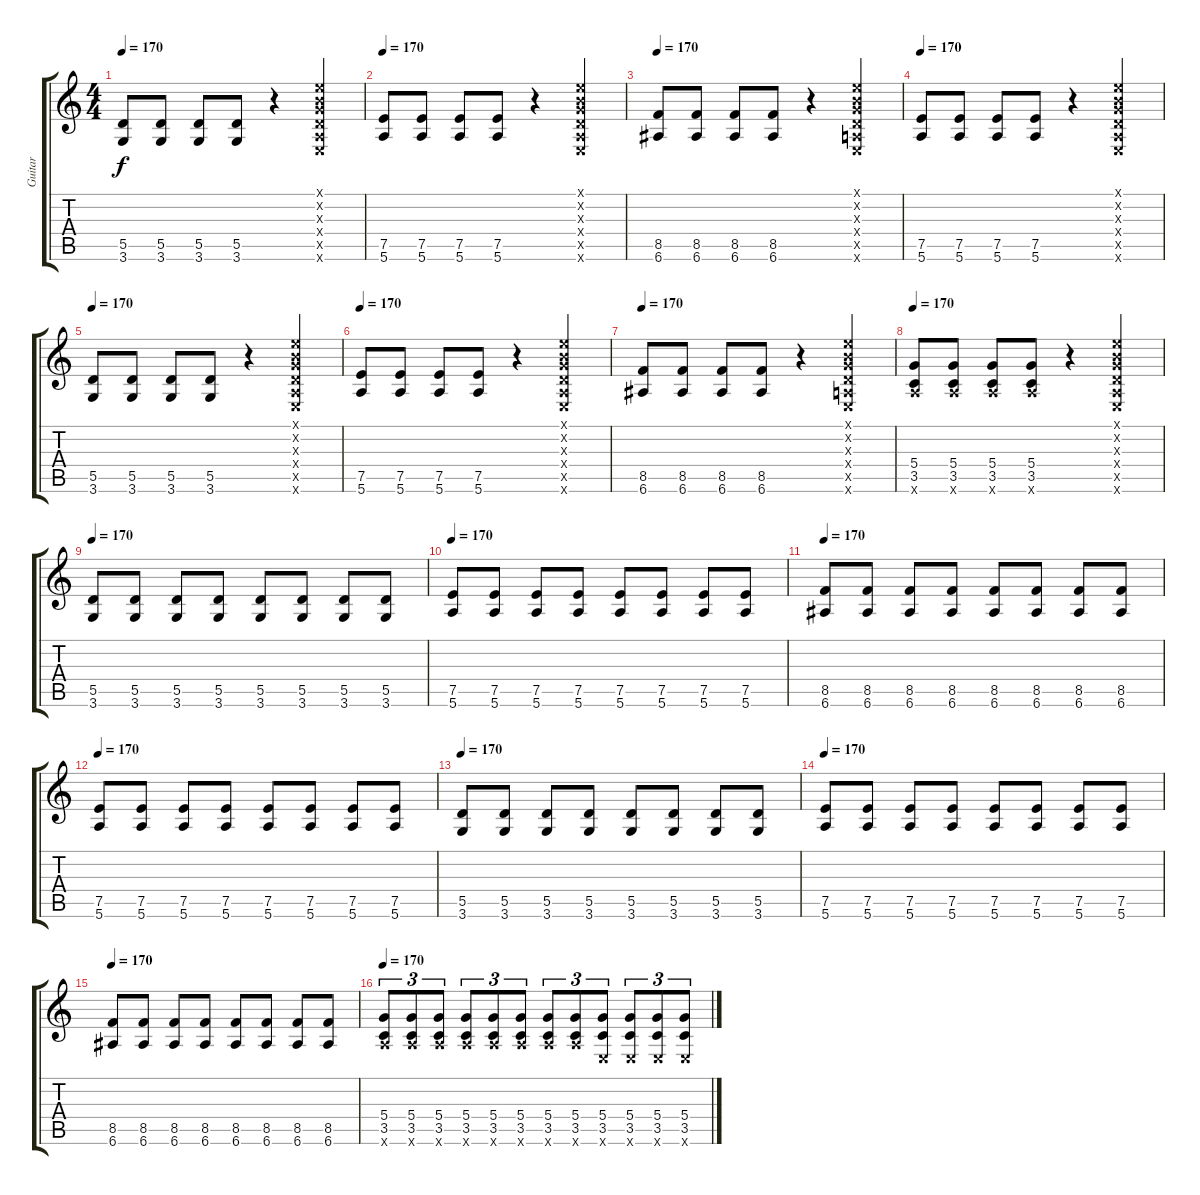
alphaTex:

\track ("Guitar" "Guitar") {instrument distortionguitar}
\staff {score tabs}
\tuning (E4 B3 G3 D3 A2 E2) {hide}
\ts (4 4)
\tempo 170
\clef g2
\ks c
(5.5 3.6).8{dy f} (5.5 3.6).8 (5.5 3.6).8 (5.5 3.6).8 r.4 (0.1{x} 0.2{x} 0.3{x} 0.4{x} 0.5{x} 0.6{x}).4 |
\tempo 170
(7.5 5.6).8 (7.5 5.6).8 (7.5 5.6).8 (7.5 5.6).8 r.4 (0.1{x} 0.2{x} 0.3{x} 0.4{x} 0.5{x} 0.6{x}).4 |
\tempo 170
(8.5 6.6).8 (8.5 6.6).8 (8.5 6.6).8 (8.5 6.6).8 r.4 (0.1{x} 0.2{x} 0.3{x} 0.4{x} 0.5{x} 0.6{x}).4 |
\tempo 170
(7.5 5.6).8 (7.5 5.6).8 (7.5 5.6).8 (7.5 5.6).8 r.4 (0.1{x} 0.2{x} 0.3{x} 0.4{x} 0.5{x} 0.6{x}).4 |
\tempo 170
(5.5 3.6).8 (5.5 3.6).8 (5.5 3.6).8 (5.5 3.6).8 r.4 (0.1{x} 0.2{x} 0.3{x} 0.4{x} 0.5{x} 0.6{x}).4 |
\tempo 170
(7.5 5.6).8 (7.5 5.6).8 (7.5 5.6).8 (7.5 5.6).8 r.4 (0.1{x} 0.2{x} 0.3{x} 0.4{x} 0.5{x} 0.6{x}).4 |
\tempo 170
(8.5 6.6).8 (8.5 6.6).8 (8.5 6.6).8 (8.5 6.6).8 r.4 (0.1{x} 0.2{x} 0.3{x} 0.4{x} 0.5{x} 0.6{x}).4 |
\tempo 170
(5.4 3.5 5.6{x}).8 (5.4 3.5 5.6{x}).8 (5.4 3.5 5.6{x}).8 (5.4 3.5 5.6{x}).8 r.4 (0.1{x} 0.2{x} 0.3{x} 0.4{x} 0.5{x} 0.6{x}).4 |
\tempo 170
(5.5 3.6).8 (5.5 3.6).8 (5.5 3.6).8 (5.5 3.6).8 (5.5 3.6).8 (5.5 3.6).8 (5.5 3.6).8 (5.5 3.6).8 |
\tempo 170
(7.5 5.6).8 (7.5 5.6).8 (7.5 5.6).8 (7.5 5.6).8 (7.5 5.6).8 (7.5 5.6).8 (7.5 5.6).8 (7.5 5.6).8 |
\tempo 170
(8.5 6.6).8 (8.5 6.6).8 (8.5 6.6).8 (8.5 6.6).8 (8.5 6.6).8 (8.5 6.6).8 (8.5 6.6).8 (8.5 6.6).8 |
\tempo 170
(7.5 5.6).8 (7.5 5.6).8 (7.5 5.6).8 (7.5 5.6).8 (7.5 5.6).8 (7.5 5.6).8 (7.5 5.6).8 (7.5 5.6).8 |
\tempo 170
(5.5 3.6).8 (5.5 3.6).8 (5.5 3.6).8 (5.5 3.6).8 (5.5 3.6).8 (5.5 3.6).8 (5.5 3.6).8 (5.5 3.6).8 |
\tempo 170
(7.5 5.6).8 (7.5 5.6).8 (7.5 5.6).8 (7.5 5.6).8 (7.5 5.6).8 (7.5 5.6).8 (7.5 5.6).8 (7.5 5.6).8 |
\tempo 170
(8.5 6.6).8 (8.5 6.6).8 (8.5 6.6).8 (8.5 6.6).8 (8.5 6.6).8 (8.5 6.6).8 (8.5 6.6).8 (8.5 6.6).8 |
\tempo 170
(5.4 3.5 5.6{x}).8{tu (3 2)} (5.4 3.5 5.6{x}).8{tu (3 2)} (5.4 3.5 5.6{x}).8{tu (3 2)} (5.4 3.5 5.6{x}).8{tu (3 2)} (5.4 3.5 5.6{x}).8{tu (3 2)} (5.4 3.5 5.6{x}).8{tu (3 2)} (5.4 3.5 5.6{x}).8{tu (3 2)} (5.4 3.5 5.6{x}).8{tu (3 2)} (5.4 3.5 0.6{x}).8{tu (3 2)} (5.4 3.5 0.6{x}).8{tu (3 2)} (5.4 3.5 0.6{x}).8{tu (3 2)} (5.4 3.5 0.6{x}).8{tu (3 2)}
